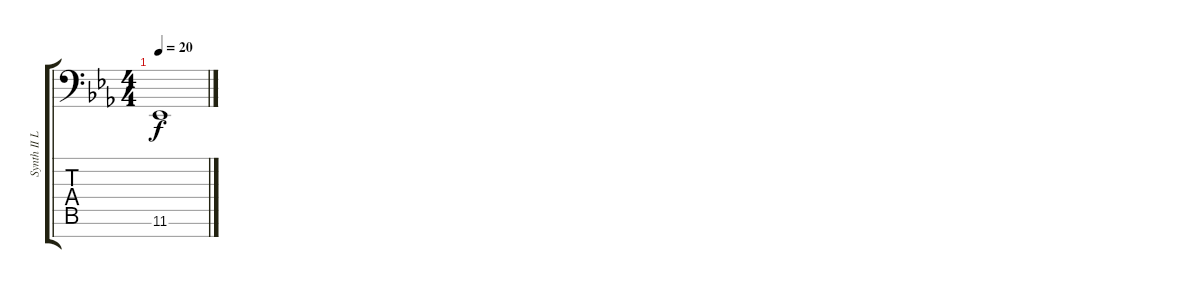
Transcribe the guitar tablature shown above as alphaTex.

\track ("Synth II Left (Kotobuki Tsumugi)" "Synth II L") {instrument stringensemble1}
\staff {score tabs}
\tuning (E4 B3 G3 D3 A2 E1 E0) {hide}
\ts (4 4)
\tempo 20
\clef f4
\ks eb
11.6.1{dy f}
